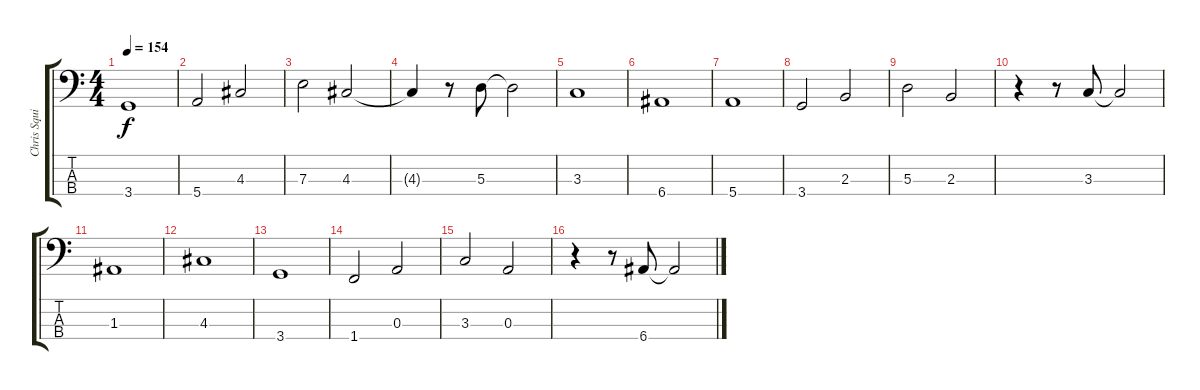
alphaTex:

\track ("Chris Squire" "Chris Squi") {instrument electricbasspick}
\staff {score tabs}
\tuning (G2 D2 A1 E1) {hide}
\ts (4 4)
\tempo 154
\clef f4
\ks c
3.4.1{dy f} |
5.4.2 4.3.2 |
7.3.2 4.3.2 |
4.3{t}.4 r.8 5.3.8 5.3{t}.2 |
3.3.1 |
6.4.1 |
5.4.1 |
3.4.2 2.3.2 |
5.3.2 2.3.2 |
r.4 r.8 3.3.8 3.3{t}.2 |
1.3.1 |
4.3.1 |
3.4.1 |
1.4.2 0.3.2 |
3.3.2 0.3.2 |
r.4 r.8 6.4.8 6.4{t}.2
